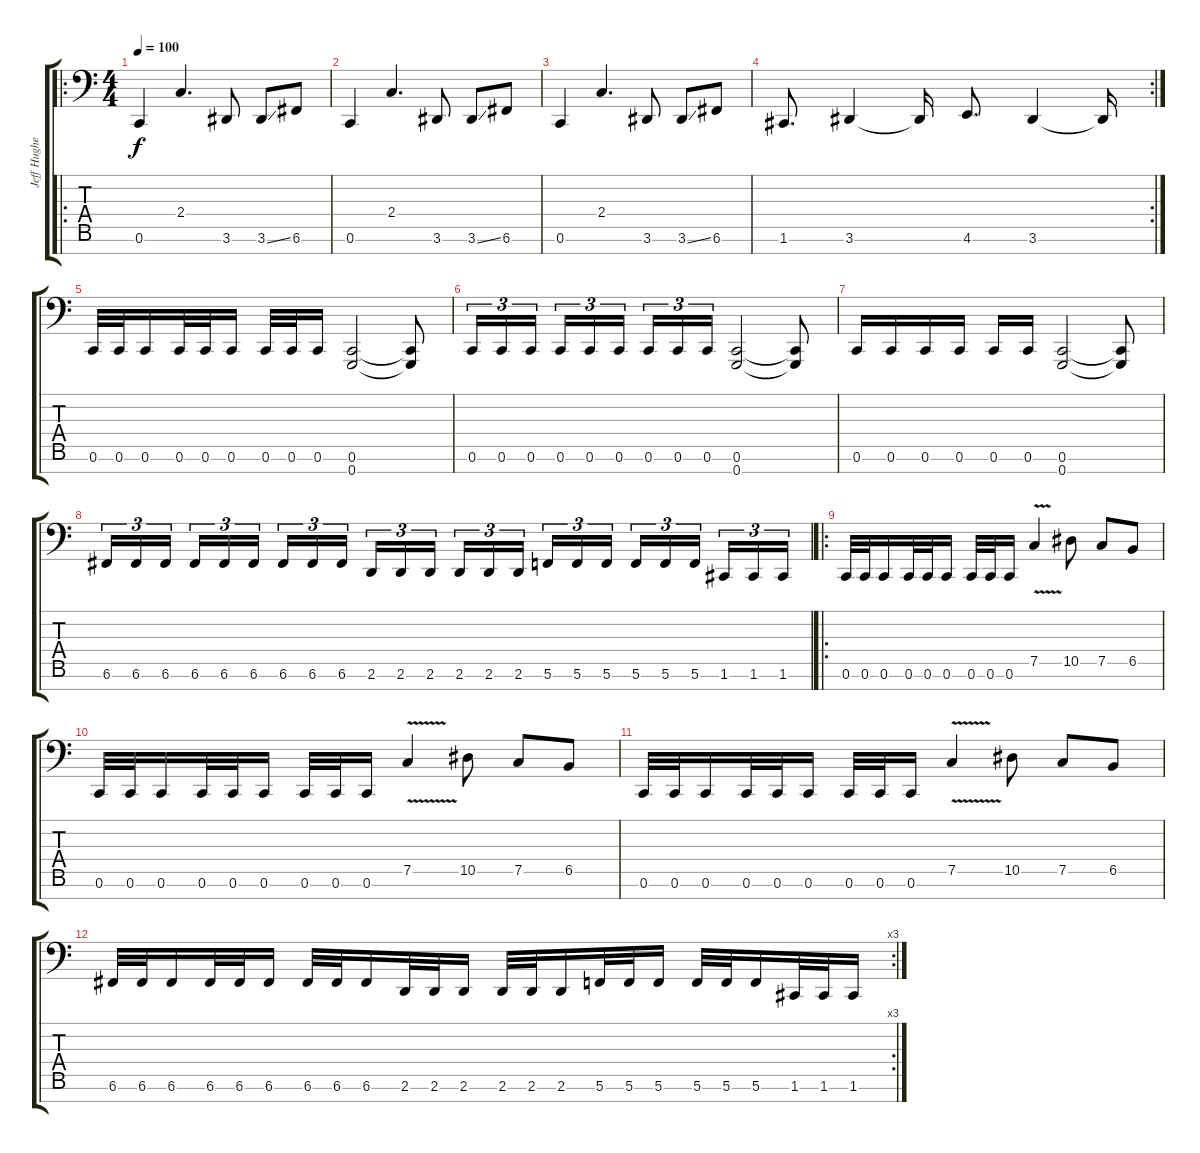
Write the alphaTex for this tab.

\track ("Jeff Hughell" "Jeff Hughe") {instrument electricbassfinger}
\staff {score tabs}
\tuning (C3 G2 Eb2 Bb1 F1 C1 G0) {hide}
\ro
\ts (4 4)
\tempo 100
\clef f4
\ks c
0.6.4{dy f} 2.4.4{d} 3.6.8 3.6{ss}.8 6.6.8 |
0.6.4 2.4.4{d} 3.6.8 3.6{ss}.8 6.6.8 |
0.6.4 2.4.4{d} 3.6.8 3.6{ss}.8 6.6.8 |
\rc 2
1.6.8{d} 3.6.4 3.6{t}.16 4.6.8{d} 3.6.4 3.6{t}.16 |
0.6.32 0.6.32 0.6.16 0.6.32 0.6.32 0.6.16 0.6.32 0.6.32 0.6.16 (0.6 0.7).2 (0.6{t} 0.7{t}).8 |
0.6.16{tu (3 2)} 0.6.16{tu (3 2)} 0.6.16{tu (3 2)} 0.6.16{tu (3 2)} 0.6.16{tu (3 2)} 0.6.16{tu (3 2)} 0.6.16{tu (3 2)} 0.6.16{tu (3 2)} 0.6.16{tu (3 2)} (0.6 0.7).2 (0.6{t} 0.7{t}).8 |
0.6.16 0.6.16 0.6.16 0.6.16 0.6.16 0.6.16 (0.6 0.7).2 (0.6{t} 0.7{t}).8 |
6.6.16{tu (3 2)} 6.6.16{tu (3 2)} 6.6.16{tu (3 2)} 6.6.16{tu (3 2)} 6.6.16{tu (3 2)} 6.6.16{tu (3 2)} 6.6.16{tu (3 2)} 6.6.16{tu (3 2)} 6.6.16{tu (3 2)} 2.6.16{tu (3 2)} 2.6.16{tu (3 2)} 2.6.16{tu (3 2)} 2.6.16{tu (3 2)} 2.6.16{tu (3 2)} 2.6.16{tu (3 2)} 5.6.16{tu (3 2)} 5.6.16{tu (3 2)} 5.6.16{tu (3 2)} 5.6.16{tu (3 2)} 5.6.16{tu (3 2)} 5.6.16{tu (3 2)} 1.6.16{tu (3 2)} 1.6.16{tu (3 2)} 1.6.16{tu (3 2)} |
\ro
0.6.32 0.6.32 0.6.16 0.6.32 0.6.32 0.6.16 0.6.32 0.6.32 0.6.16 7.5{v}.4 10.5.8 7.5.8 6.5.8 |
0.6.32 0.6.32 0.6.16 0.6.32 0.6.32 0.6.16 0.6.32 0.6.32 0.6.16 7.5{v}.4 10.5.8 7.5.8 6.5.8 |
0.6.32 0.6.32 0.6.16 0.6.32 0.6.32 0.6.16 0.6.32 0.6.32 0.6.16 7.5{v}.4 10.5.8 7.5.8 6.5.8 |
\rc 3
6.6.32 6.6.32 6.6.16 6.6.32 6.6.32 6.6.16 6.6.32 6.6.32 6.6.16 2.6.32 2.6.32 2.6.16 2.6.32 2.6.32 2.6.16 5.6.32 5.6.32 5.6.16 5.6.32 5.6.32 5.6.16 1.6.32 1.6.32 1.6.16
